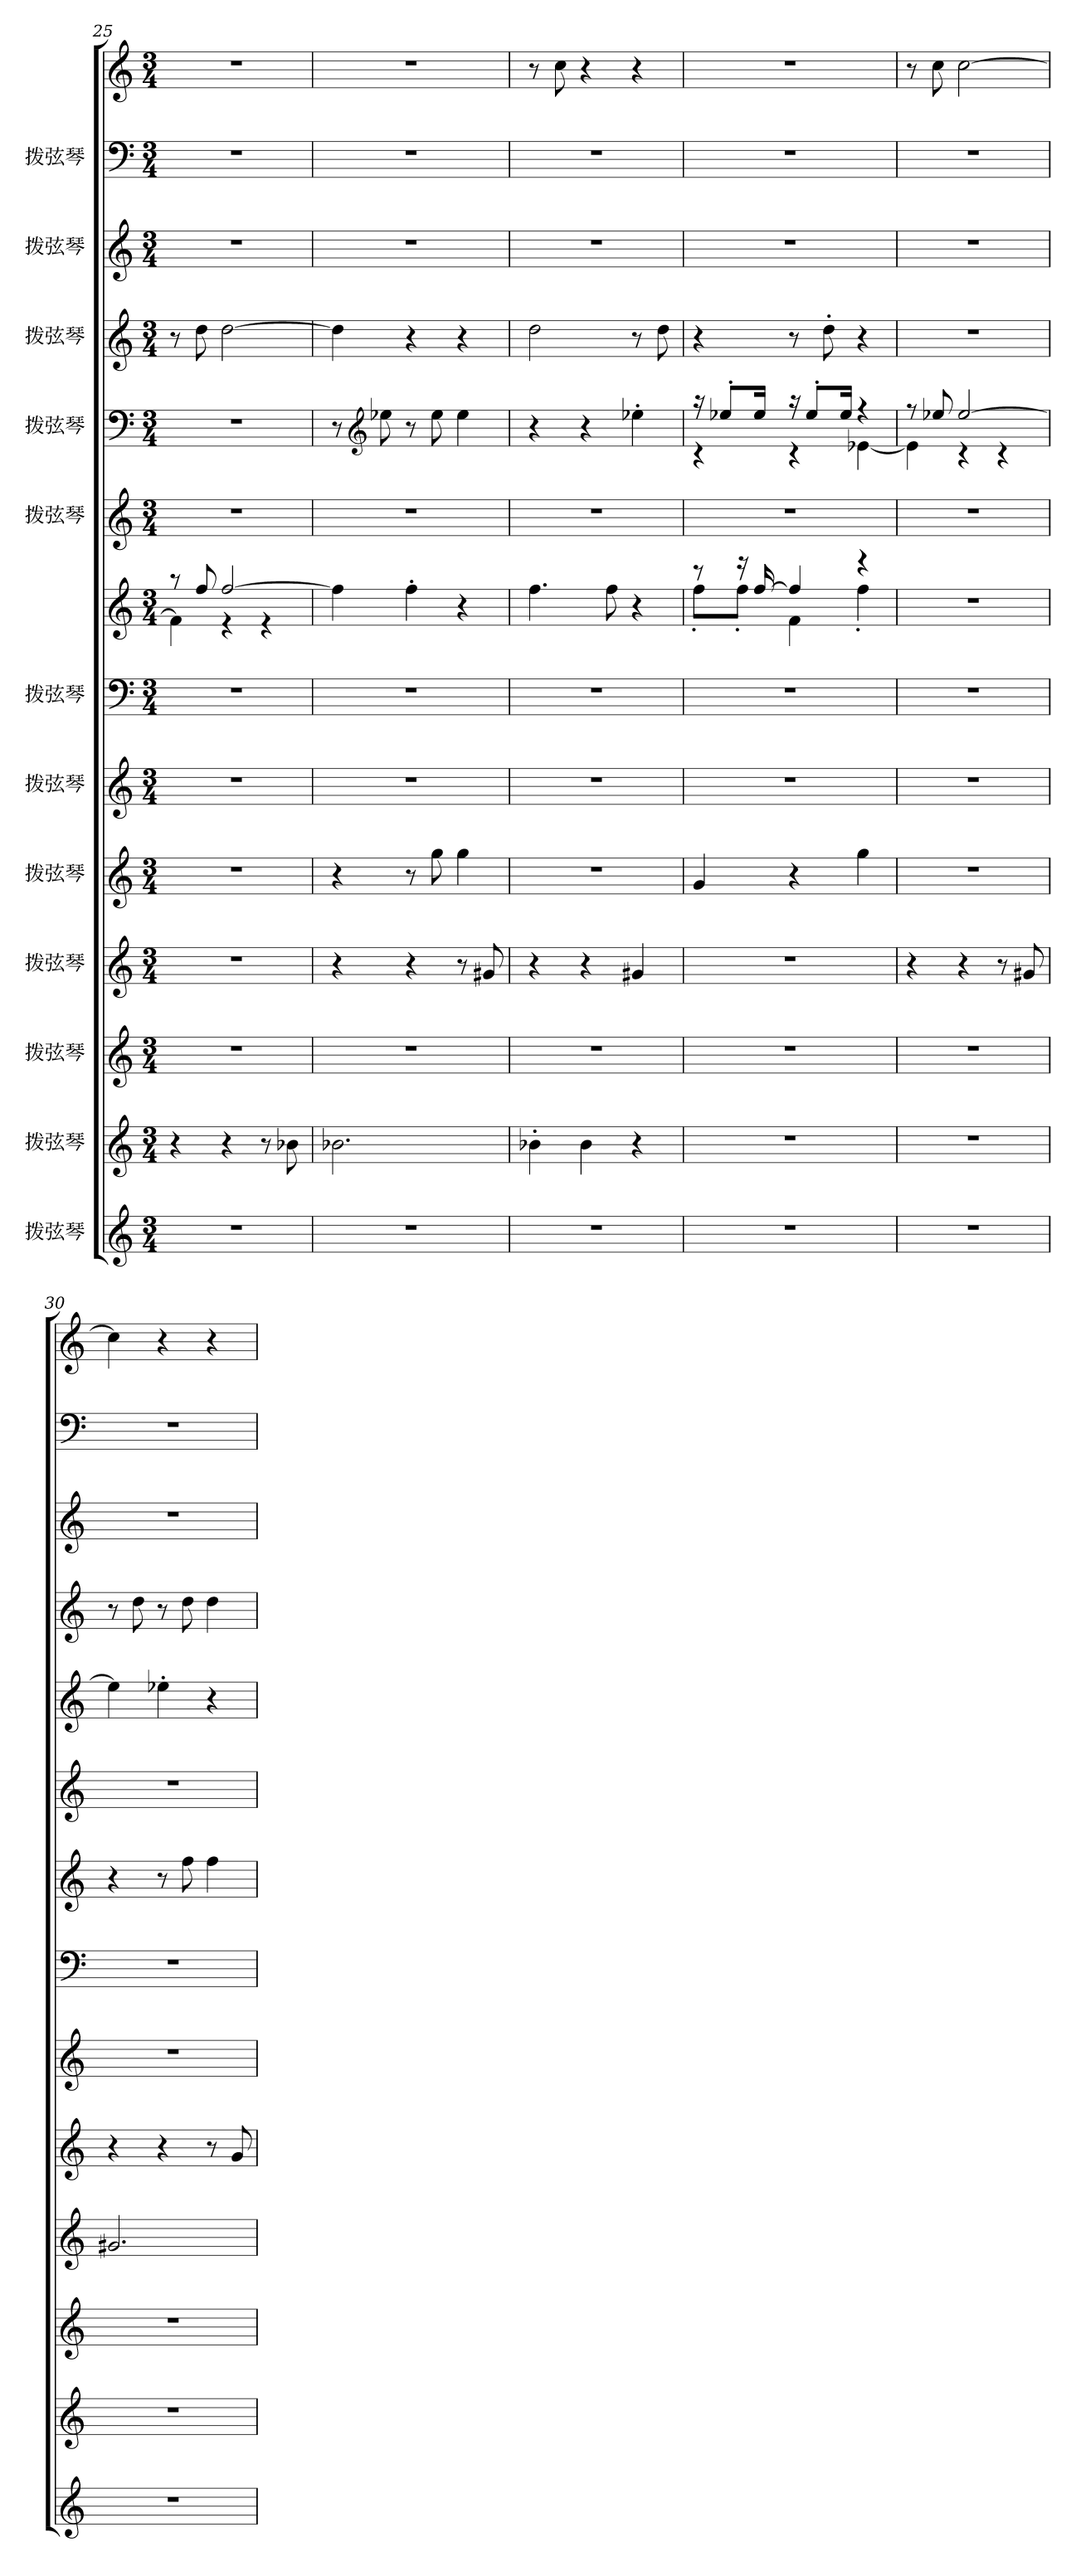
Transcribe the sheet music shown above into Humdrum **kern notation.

**kern	**kern	**kern	**kern	**kern	**kern	**kern	**kern	**kern	**kern	**kern	**kern	**kern	**kern
*part12	*part11	*part10	*part9	*part8	*part7	*part6	*part6	*part5	*part4	*part3	*part2	*part1	*part1
*staff14	*staff13	*staff12	*staff11	*staff10	*staff9	*staff8	*staff7	*staff6	*staff5	*staff4	*staff3	*staff2	*staff1
*I"拨弦琴	*I"拨弦琴	*I"拨弦琴	*I"拨弦琴	*I"拨弦琴	*I"拨弦琴	*I"拨弦琴	*	*I"拨弦琴	*I"拨弦琴	*I"拨弦琴	*I"拨弦琴	*I"拨弦琴	*
*clefG2	*clefG2	*clefG2	*clefG2	*clefG2	*clefG2	*clefF4	*clefG2	*clefG2	*clefF4	*clefG2	*clefG2	*clefF4	*clefG2
*k[]	*k[]	*k[]	*k[]	*k[]	*k[]	*k[]	*k[]	*k[]	*k[]	*k[]	*k[]	*k[]	*k[]
*M3/4	*M3/4	*M3/4	*M3/4	*M3/4	*M3/4	*M3/4	*M3/4	*M3/4	*M3/4	*M3/4	*M3/4	*M3/4	*M3/4
=25	=25	=25	=25	=25	=25	=25	=25	=25	=25	=25	=25	=25	=25
*	*	*	*	*	*	*	*^	*	*	*	*	*	*
2.r	4r	2.r	2.r	2.r	2.r	2.r	8r	4f\]	2.r	2.r	8r	2.r	2.r	2.r
.	.	.	.	.	.	.	8ff/	.	.	.	8dd\	.	.	.
.	4r	.	.	.	.	.	[2ff/	4r	.	.	[2dd\	.	.	.
.	8r	.	.	.	.	.	.	4r	.	.	.	.	.	.
.	8b-X\	.	.	.	.	.	.	.	.	.	.	.	.	.
*	*	*	*	*	*	*	*v	*v	*	*	*	*	*	*
!!LO:PB:g=z
=26	=26	=26	=26	=26	=26	=26	=26	=26	=26	=26	=26	=26	=26
2.r	2.b-X\	2.r	4r	4r	2.r	2.r	4ff\]	2.r	8r	4dd\]	2.r	2.r	2.r
*	*	*	*	*	*	*	*	*	*clefG2	*	*	*	*
.	.	.	.	.	.	.	.	.	8ee-X\	.	.	.	.
.	.	.	4r	8r	.	.	4ff'\	.	8r	4r	.	.	.
.	.	.	.	8gg\	.	.	.	.	8ee-\	.	.	.	.
.	.	.	8r	4gg\	.	.	4r	.	4ee-\	4r	.	.	.
.	.	.	8g#X/	.	.	.	.	.	.	.	.	.	.
=27	=27	=27	=27	=27	=27	=27	=27	=27	=27	=27	=27	=27	=27
2.r	4b-X'\	2.r	4r	2.r	2.r	2.r	4.ff\	2.r	4r	2dd\	2.r	2.r	8r
.	.	.	.	.	.	.	.	.	.	.	.	.	8cc\
.	4b-\	.	4r	.	.	.	.	.	4r	.	.	.	4r
.	.	.	.	.	.	.	8ff\	.	.	.	.	.	.
.	4r	.	4g#X/	.	.	.	4r	.	4ee-X'\	8r	.	.	4r
.	.	.	.	.	.	.	.	.	.	8dd\	.	.	.
=28	=28	=28	=28	=28	=28	=28	=28	=28	=28	=28	=28	=28	=28
*	*	*	*	*	*	*	*^	*	*^	*	*	*	*
2.r	2.r	2.r	2.r	4g/	2.r	2.r	8r	8ff'\L	2.r	16r	4r	4r	2.r	2.r	2.r
.	.	.	.	.	.	.	.	.	.	8ee-X'/L	.	.	.	.	.
.	.	.	.	.	.	.	16r	8ff'\J	.	.	.	.	.	.	.
.	.	.	.	.	.	.	[16ff/	.	.	16ee-/Jk	.	.	.	.	.
.	.	.	.	4r	.	.	4ff/]	4f\	.	16r	4r	8r	.	.	.
.	.	.	.	.	.	.	.	.	.	8ee-'/L	.	.	.	.	.
.	.	.	.	.	.	.	.	.	.	.	.	8dd'\	.	.	.
.	.	.	.	.	.	.	.	.	.	16ee-/Jk	.	.	.	.	.
.	.	.	.	4gg\	.	.	4r	4ff'\	.	4r	[4e-X\	4r	.	.	.
*	*	*	*	*	*	*	*v	*v	*	*	*	*	*	*	*
=29	=29	=29	=29	=29	=29	=29	=29	=29	=29	=29	=29	=29	=29	=29
2.r	2.r	2.r	4r	2.r	2.r	2.r	2.r	2.r	8r	4e-\]	2.r	2.r	2.r	8r
.	.	.	.	.	.	.	.	.	8ee-X/	.	.	.	.	8cc\
.	.	.	4r	.	.	.	.	.	[2ee-/	4r	.	.	.	[2cc\
.	.	.	8r	.	.	.	.	.	.	4r	.	.	.	.
.	.	.	8g#X/	.	.	.	.	.	.	.	.	.	.	.
*	*	*	*	*	*	*	*	*	*v	*v	*	*	*	*
=30	=30	=30	=30	=30	=30	=30	=30	=30	=30	=30	=30	=30	=30
2.r	2.r	2.r	2.g#X/	4r	2.r	2.r	4r	2.r	4ee-\]	8r	2.r	2.r	4cc\]
.	.	.	.	.	.	.	.	.	.	8dd\	.	.	.
.	.	.	.	4r	.	.	8r	.	4ee-X'\	8r	.	.	4r
.	.	.	.	.	.	.	8ff\	.	.	8dd\	.	.	.
.	.	.	.	8r	.	.	4ff\	.	4r	4dd\	.	.	4r
.	.	.	.	8g/	.	.	.	.	.	.	.	.	.
=	=	=	=	=	=	=	=	=	=	=	=	=	=
*-	*-	*-	*-	*-	*-	*-	*-	*-	*-	*-	*-	*-	*-
